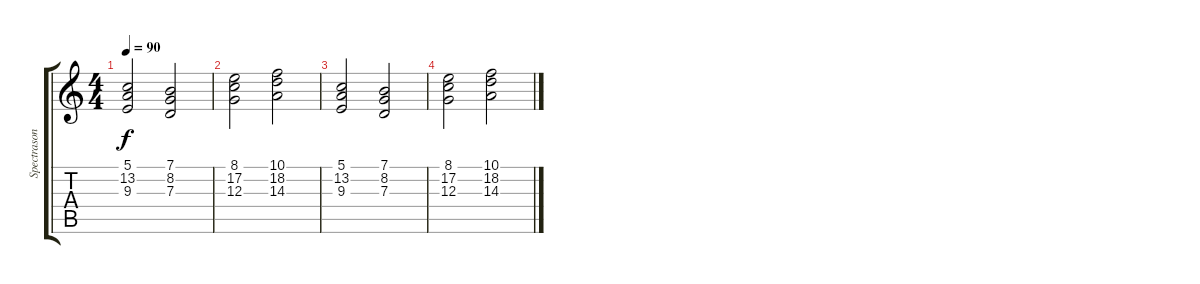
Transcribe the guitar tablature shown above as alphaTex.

\track ("Spectrasonics Omnisphere" "Spectrason") {instrument choiraahs}
\staff {score tabs}
\tuning (E4 B3 G3 D3 A2 E2) {hide}
\ts (4 4)
\tempo 90
\clef g2
\ks c
(5.1 13.2 9.3).2{dy f} (7.1 8.2 7.3).2 |
(8.1 17.2 12.3).2 (10.1 18.2 14.3).2 |
(5.1 13.2 9.3).2 (7.1 8.2 7.3).2 |
(8.1 17.2 12.3).2 (10.1 18.2 14.3).2
